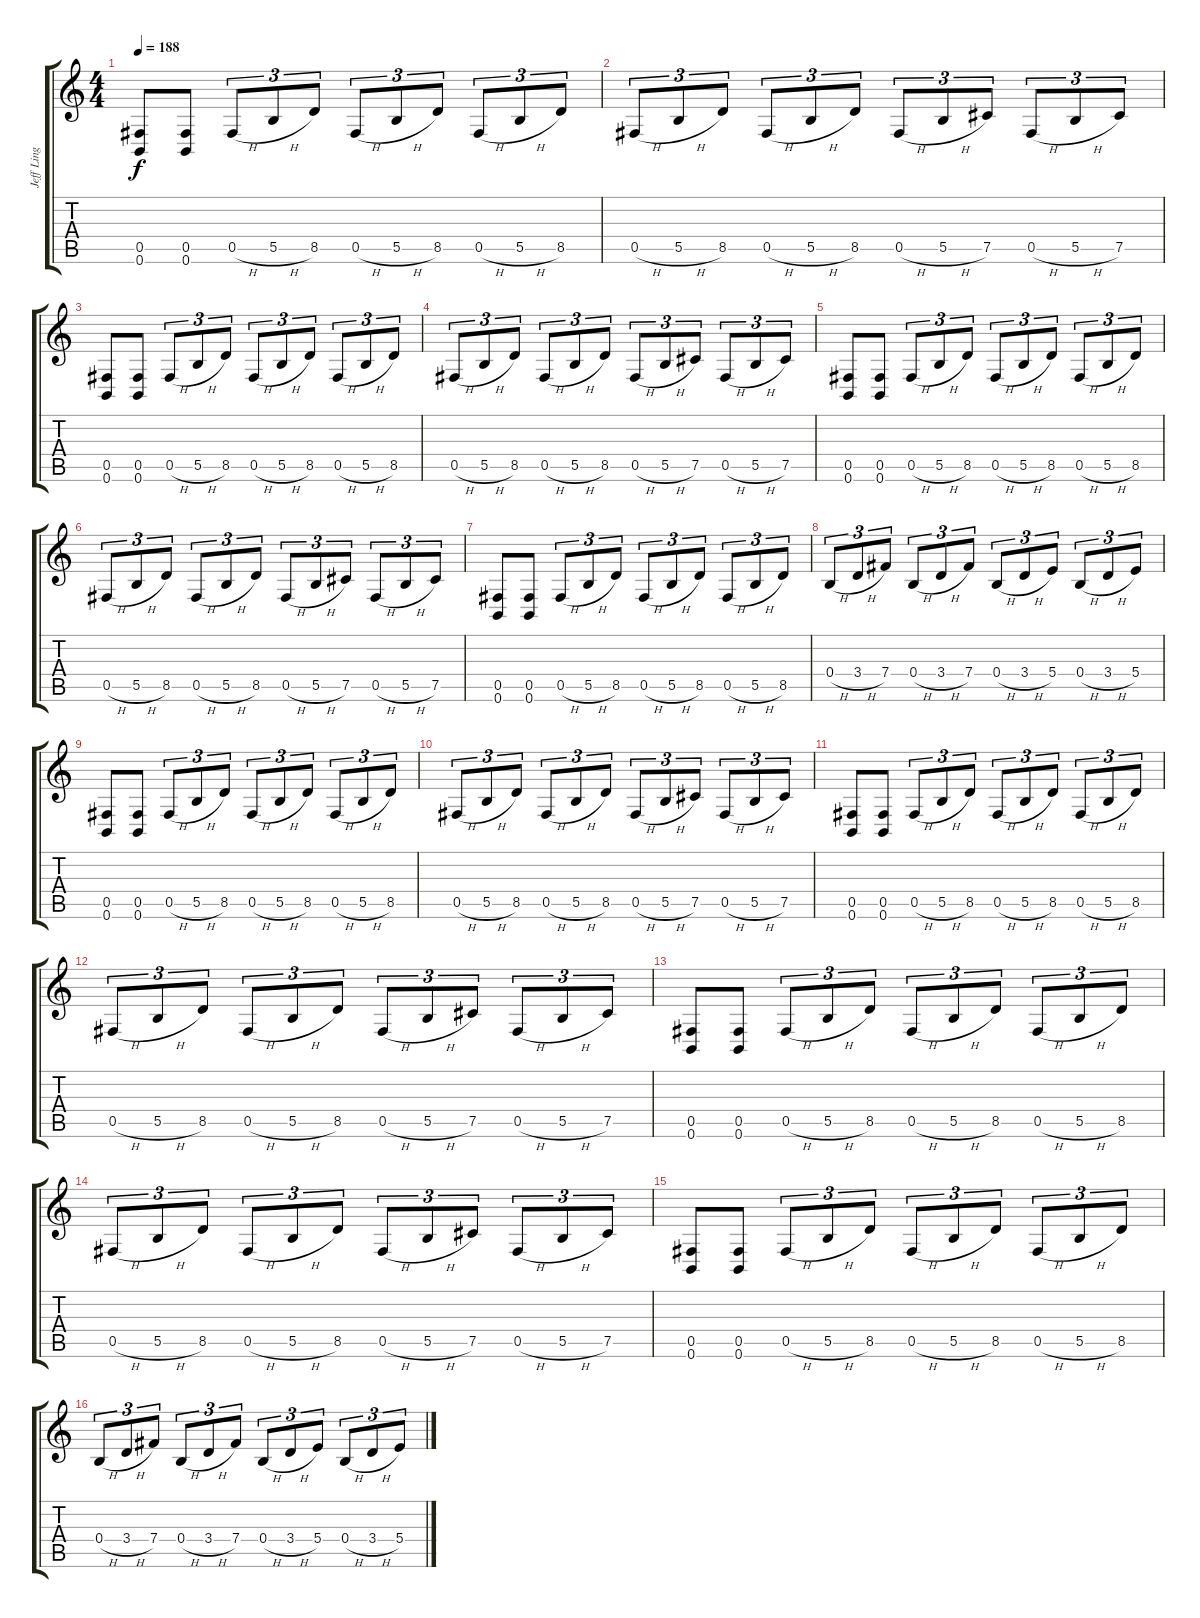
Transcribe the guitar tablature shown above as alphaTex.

\track ("Jeff Ling" "Jeff Ling") {instrument distortionguitar}
\staff {score tabs}
\tuning (Db4 Ab3 E3 B2 Gb2 B1) {hide}
\ts (4 4)
\tempo 188
\clef g2
\ks c
(0.5 0.6).8{dy f instrument distortionguitar} (0.5 0.6).8 0.5{h}.8{tu (3 2)} 5.5{h}.8{tu (3 2)} 8.5.8{tu (3 2)} 0.5{h}.8{tu (3 2)} 5.5{h}.8{tu (3 2)} 8.5.8{tu (3 2)} 0.5{h}.8{tu (3 2)} 5.5{h}.8{tu (3 2)} 8.5.8{tu (3 2)} |
0.5{h}.8{tu (3 2)} 5.5{h}.8{tu (3 2)} 8.5.8{tu (3 2)} 0.5{h}.8{tu (3 2)} 5.5{h}.8{tu (3 2)} 8.5.8{tu (3 2)} 0.5{h}.8{tu (3 2)} 5.5{h}.8{tu (3 2)} 7.5.8{tu (3 2)} 0.5{h}.8{tu (3 2)} 5.5{h}.8{tu (3 2)} 7.5.8{tu (3 2)} |
(0.5 0.6).8 (0.5 0.6).8 0.5{h}.8{tu (3 2)} 5.5{h}.8{tu (3 2)} 8.5.8{tu (3 2)} 0.5{h}.8{tu (3 2)} 5.5{h}.8{tu (3 2)} 8.5.8{tu (3 2)} 0.5{h}.8{tu (3 2)} 5.5{h}.8{tu (3 2)} 8.5.8{tu (3 2)} |
0.5{h}.8{tu (3 2)} 5.5{h}.8{tu (3 2)} 8.5.8{tu (3 2)} 0.5{h}.8{tu (3 2)} 5.5{h}.8{tu (3 2)} 8.5.8{tu (3 2)} 0.5{h}.8{tu (3 2)} 5.5{h}.8{tu (3 2)} 7.5.8{tu (3 2)} 0.5{h}.8{tu (3 2)} 5.5{h}.8{tu (3 2)} 7.5.8{tu (3 2)} |
(0.5 0.6).8 (0.5 0.6).8 0.5{h}.8{tu (3 2)} 5.5{h}.8{tu (3 2)} 8.5.8{tu (3 2)} 0.5{h}.8{tu (3 2)} 5.5{h}.8{tu (3 2)} 8.5.8{tu (3 2)} 0.5{h}.8{tu (3 2)} 5.5{h}.8{tu (3 2)} 8.5.8{tu (3 2)} |
0.5{h}.8{tu (3 2)} 5.5{h}.8{tu (3 2)} 8.5.8{tu (3 2)} 0.5{h}.8{tu (3 2)} 5.5{h}.8{tu (3 2)} 8.5.8{tu (3 2)} 0.5{h}.8{tu (3 2)} 5.5{h}.8{tu (3 2)} 7.5.8{tu (3 2)} 0.5{h}.8{tu (3 2)} 5.5{h}.8{tu (3 2)} 7.5.8{tu (3 2)} |
(0.5 0.6).8 (0.5 0.6).8 0.5{h}.8{tu (3 2)} 5.5{h}.8{tu (3 2)} 8.5.8{tu (3 2)} 0.5{h}.8{tu (3 2)} 5.5{h}.8{tu (3 2)} 8.5.8{tu (3 2)} 0.5{h}.8{tu (3 2)} 5.5{h}.8{tu (3 2)} 8.5.8{tu (3 2)} |
0.4{h}.8{tu (3 2)} 3.4{h}.8{tu (3 2)} 7.4.8{tu (3 2)} 0.4{h}.8{tu (3 2)} 3.4{h}.8{tu (3 2)} 7.4.8{tu (3 2)} 0.4{h}.8{tu (3 2)} 3.4{h}.8{tu (3 2)} 5.4.8{tu (3 2)} 0.4{h}.8{tu (3 2)} 3.4{h}.8{tu (3 2)} 5.4.8{tu (3 2)} |
(0.5 0.6).8 (0.5 0.6).8 0.5{h}.8{tu (3 2)} 5.5{h}.8{tu (3 2)} 8.5.8{tu (3 2)} 0.5{h}.8{tu (3 2)} 5.5{h}.8{tu (3 2)} 8.5.8{tu (3 2)} 0.5{h}.8{tu (3 2)} 5.5{h}.8{tu (3 2)} 8.5.8{tu (3 2)} |
0.5{h}.8{tu (3 2)} 5.5{h}.8{tu (3 2)} 8.5.8{tu (3 2)} 0.5{h}.8{tu (3 2)} 5.5{h}.8{tu (3 2)} 8.5.8{tu (3 2)} 0.5{h}.8{tu (3 2)} 5.5{h}.8{tu (3 2)} 7.5.8{tu (3 2)} 0.5{h}.8{tu (3 2)} 5.5{h}.8{tu (3 2)} 7.5.8{tu (3 2)} |
(0.5 0.6).8 (0.5 0.6).8 0.5{h}.8{tu (3 2)} 5.5{h}.8{tu (3 2)} 8.5.8{tu (3 2)} 0.5{h}.8{tu (3 2)} 5.5{h}.8{tu (3 2)} 8.5.8{tu (3 2)} 0.5{h}.8{tu (3 2)} 5.5{h}.8{tu (3 2)} 8.5.8{tu (3 2)} |
0.5{h}.8{tu (3 2)} 5.5{h}.8{tu (3 2)} 8.5.8{tu (3 2)} 0.5{h}.8{tu (3 2)} 5.5{h}.8{tu (3 2)} 8.5.8{tu (3 2)} 0.5{h}.8{tu (3 2)} 5.5{h}.8{tu (3 2)} 7.5.8{tu (3 2)} 0.5{h}.8{tu (3 2)} 5.5{h}.8{tu (3 2)} 7.5.8{tu (3 2)} |
(0.5 0.6).8 (0.5 0.6).8 0.5{h}.8{tu (3 2)} 5.5{h}.8{tu (3 2)} 8.5.8{tu (3 2)} 0.5{h}.8{tu (3 2)} 5.5{h}.8{tu (3 2)} 8.5.8{tu (3 2)} 0.5{h}.8{tu (3 2)} 5.5{h}.8{tu (3 2)} 8.5.8{tu (3 2)} |
0.5{h}.8{tu (3 2)} 5.5{h}.8{tu (3 2)} 8.5.8{tu (3 2)} 0.5{h}.8{tu (3 2)} 5.5{h}.8{tu (3 2)} 8.5.8{tu (3 2)} 0.5{h}.8{tu (3 2)} 5.5{h}.8{tu (3 2)} 7.5.8{tu (3 2)} 0.5{h}.8{tu (3 2)} 5.5{h}.8{tu (3 2)} 7.5.8{tu (3 2)} |
(0.5 0.6).8 (0.5 0.6).8 0.5{h}.8{tu (3 2)} 5.5{h}.8{tu (3 2)} 8.5.8{tu (3 2)} 0.5{h}.8{tu (3 2)} 5.5{h}.8{tu (3 2)} 8.5.8{tu (3 2)} 0.5{h}.8{tu (3 2)} 5.5{h}.8{tu (3 2)} 8.5.8{tu (3 2)} |
0.4{h}.8{tu (3 2)} 3.4{h}.8{tu (3 2)} 7.4.8{tu (3 2)} 0.4{h}.8{tu (3 2)} 3.4{h}.8{tu (3 2)} 7.4.8{tu (3 2)} 0.4{h}.8{tu (3 2)} 3.4{h}.8{tu (3 2)} 5.4.8{tu (3 2)} 0.4{h}.8{tu (3 2)} 3.4{h}.8{tu (3 2)} 5.4.8{tu (3 2)}
